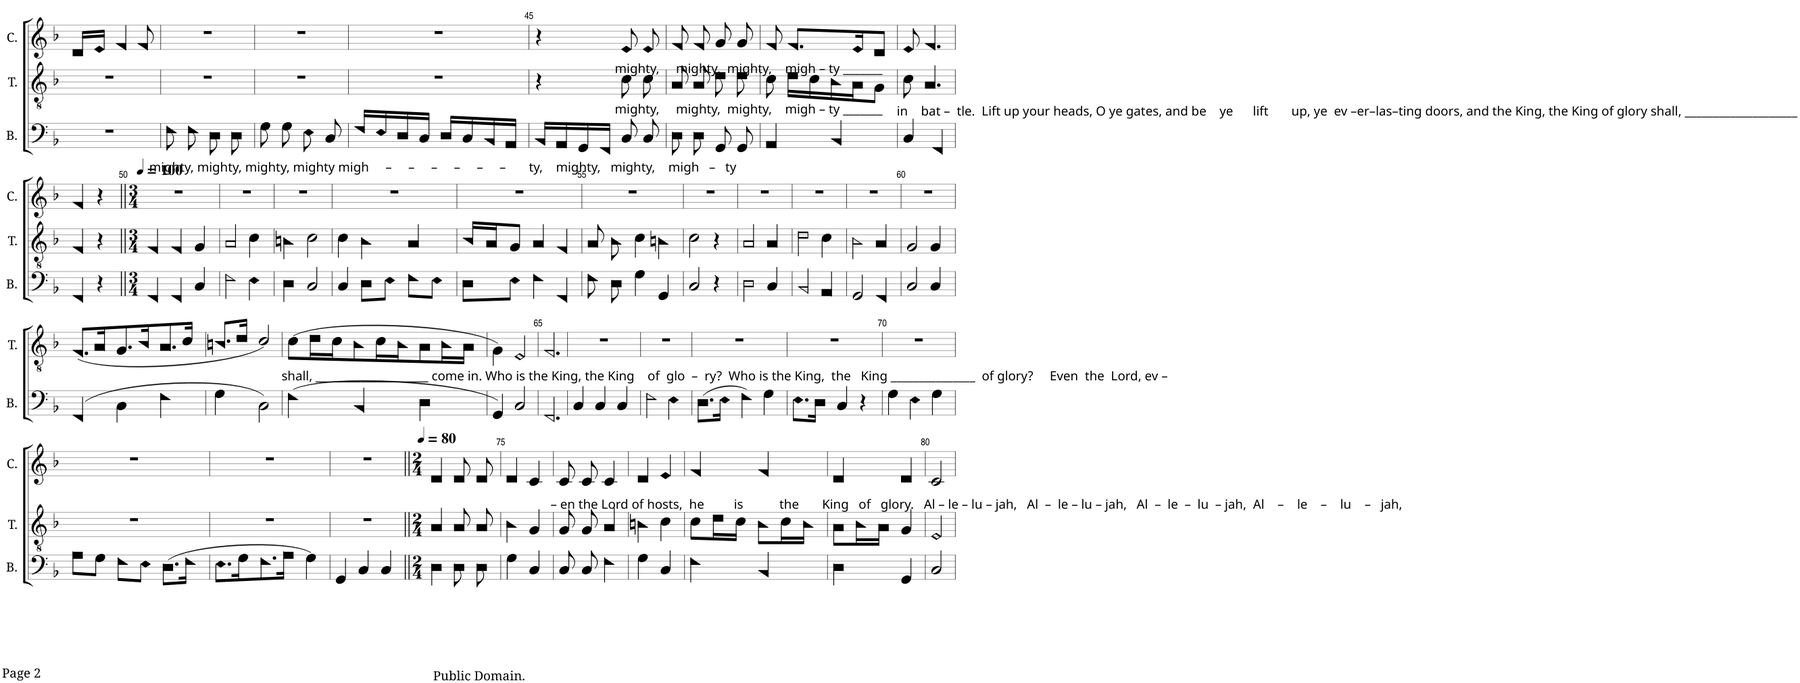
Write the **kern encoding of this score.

**kern	**kern	**kern
*part3	*part2	*part1
*staff3	*staff2	*staff1
*I"B.	*I"T.	*I"C.
*I'B.	*I'T.	*I'C.
!!LO:PB:g=z
*clefF4	*clefGv2	*clefG2
*k[b-]	*k[b-]	*k[b-]
*M2/4	*M2/4	*M2/4
=41	=41	=41
2r	2r	16d!/LL
.	.	16e!/JJ
.	.	4f!/
.	.	8f!/
=42	=42	=42
!LO:TX:b:t=mighty, mighty, mighty, mighty migh     –     –     –     –     –     –       ty,    mighty,   mighty,    migh   –   ty	!	!
8F!\	2r	2r
8F!\	.	.
8D!\	.	.
8D!\	.	.
=43	=43	=43
8G!\	2r	2r
8G!\	.	.
8E!\	.	.
8C!/	.	.
=44	=44	=44
16F!/LL	2r	2r
16E!/	.	.
16D!/	.	.
16C!/JJ	.	.
16D!/LL	.	.
16C!/	.	.
16BB-!/	.	.
16AA!/JJ	.	.
=45	=45	=45
16BB-!/LL	4r	4r
16AA!/	.	.
16GG!/	.	.
16FF!/JJ	.	.
!	!	!LO:TX:b:t=mighty,     mighty,  mighty,    migh – ty _______
!	!LO:TX:b:t=mighty,     mighty,  mighty,    migh – ty _______	!
8C!/	8c!\	8e!/
8C!/	8c!\	8e!/
=46	=46	=46
8D!\	8A!/	8f!/
8D!\	8A!/	8f!/
8GG!/	8d!\	8g!/
8GG!/	8d!\	8g!/
=47	=47	=47
4AA!/	8c!\	8f!/
.	16d!\LL	8.f!/L
.	16c!\	.
4BB-!/	16B-!\	.
.	16A!\J	16e!/K
.	8G!\J	8d!/J
=48	=48	=48
!	!LO:TX:b:t=in    bat –  tle.  Lift up your heads, O ye gates, and be    ye      lift       up, ye  ev –er–las–ting doors, and the King, the King of glory shall, ____________________	!
4C!/	8c!\	8e!/
.	4.A!/	4.f!/
4FF!/	.	.
!!LO:LB:g=z
=49	=49	=49
4FF!/	4F!/	4f!/
4r	4r	4r
=50||	=50||	=50||
*M3/4	*M3/4	*M3/4
4FF!/	4F!/	2.r
4FF!/	4F!/	.
4C!/	4G!/	.
=51	=51	=51
2F!\	2A!/	2.r
4E!\	4c!\	.
=52	=52	=52
4D!\	4Bn!\	2.r
2C!/	2c!\	.
=53	=53	=53
4C!/	4c!\	2.r
8D!\L	4B-!\	.
8E!\J	.	.
8F!\L	4A!/	.
8E!\J	.	.
=54	=54	=54
8D!\L	16B-!/LL	2.r
.	16A!/J	.
8E!\J	8G!/J	.
4F!\	4A!/	.
4FF!/	4F!/	.
=55	=55	=55
8F!\	8A!/	2.r
8D!\	8B-!\	.
4G!\	4c!\	.
4GG!/	4Bn!\	.
=56	=56	=56
2C!/	2c!\	2.r
4r	4r	.
=57	=57	=57
2D!\	2A!/	2.r
4C!/	4A!/	.
=58	=58	=58
2BB-!/	2d!\	2.r
4AA!/	4c!\	.
=59	=59	=59
2GG!/	2B-!\	2.r
4FF!/	4A!/	.
=60	=60	=60
2C!/	2G!/	2.r
4C!/	4G!/	.
!!LO:LB:g=z
=61	=61	=61
(4FF!/	(<8.F!/L	2.r
.	16A!/K	.
4C!\	8.G!/	.
.	16B-!/K	.
4F!\	8.A!/	.
.	16c!/Jk	.
=62	=62	=62
4G!\	8.Bn!/L	2.r
.	16d!/Jk	.
2C!\)	2c!/)	.
=63	=63	=63
!	!LO:TX:b:t=shall, ____________________ come in. Who is the King, the King    of  glo  –  ry?  Who is the King,  the   King _______________  of glory?     Even  the  Lord, ev –	!
(4F!\	(8c!\L	2.r
.	16d!\L	.
.	16c!\J	.
4BB-!/	8B-!\	.
.	16c!\L	.
.	16B-!\J	.
4D!\	8A!\	.
.	16B-!\L	.
.	16A!\JJ	.
=64	=64	=64
4GG!/)	4G!\)	2.r
2C!/	2E!/	.
=65	=65	=65
2.FF!/	2.F!/	2.r
=66	=66	=66
4C!/	2.r	2.r
4C!/	.	.
4C!/	.	.
=67	=67	=67
2F!\	2.r	2.r
4E!\	.	.
=68	=68	=68
(8.D!\L	2.r	2.r
16E!\Jk	.	.
4F!\)	.	.
4G!\	.	.
=69	=69	=69
8.E!\L	2.r	2.r
16D!\Jk	.	.
4C!/	.	.
4r	.	.
=70	=70	=70
4G!\	2.r	2.r
4E!\	.	.
4G!\	.	.
!!LO:LB:g=z
=71	=71	=71
8A!\L	2.r	2.r
8G!\J	.	.
8F!\L	.	.
8E!\J	.	.
(8.D!\L	.	.
16F!\Jk	.	.
=72	=72	=72
8.E!\L	2.r	2.r
16G!\K	.	.
8.F!\	.	.
16A!\Jk	.	.
4G!\)	.	.
=73	=73	=73
4GG!/	2.r	2.r
4C!/	.	.
4C!/	.	.
=74||	=74||	=74||
*M2/4	*M2/4	*M2/4
4D!\	4A!/	4d!/
8D!\	8A!/	8d!/
8D!\	8A!/	8d!/
=75	=75	=75
4G!\	4B-!\	4d!/
4C!/	4G!/	4c!/
=76	=76	=76
!	!	!LO:TX:b:t=– en the Lord of hosts,  he         is           the       King   of   glory.   Al – le – lu – jah,   Al  –  le – lu – jah,   Al  –  le  –  lu  – jah,  Al    –    le    –    lu    –   jah,
8C!/	8G!/	8c!/
8C!/	8G!/	8c!/
4F!\	4A!/	4c!/
=77	=77	=77
4G!\	4Bn!\	4d!/
4C!/	4c!\	4e!/
=78	=78	=78
4F!\	8c!\L	4f!/
.	16d!\L	.
.	16c!\JJ	.
4BB-!/	8B-!\L	4f!/
.	16c!\L	.
.	16B-!\JJ	.
=79	=79	=79
4D!\	8A!\L	4d!/
.	16B-!\L	.
.	16A!\JJ	.
4GG!/	4G!/	4d!/
=80	=80	=80
2C!/	2E!/	2c!/
=	=	=
*-	*-	*-
